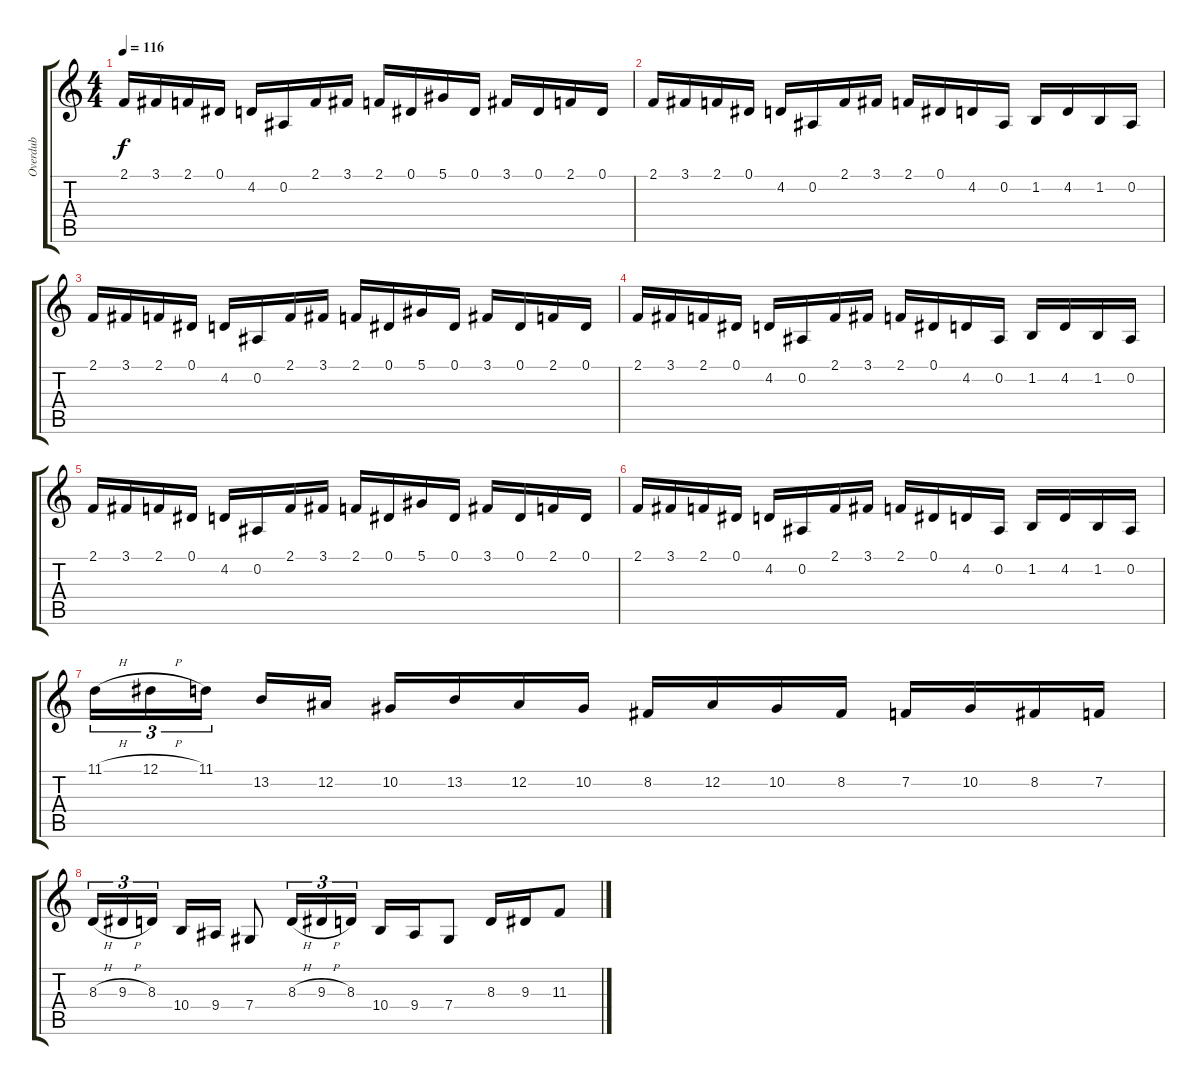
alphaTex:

\track ("Overdub" "Overdub") {instrument viola}
\staff {score tabs}
\tuning (Eb4 Bb3 Gb3 Db3 Ab2 Eb2) {hide}
\ts (4 4)
\tempo 116
\clef g2
\ks c
2.1.16{dy f} 3.1.16 2.1.16 0.1.16 4.2.16 0.2.16 2.1.16 3.1.16 2.1.16 0.1.16 5.1.16 0.1.16 3.1.16 0.1.16 2.1.16 0.1.16 |
2.1.16 3.1.16 2.1.16 0.1.16 4.2.16 0.2.16 2.1.16 3.1.16 2.1.16 0.1.16 4.2.16 0.2.16 1.2.16 4.2.16 1.2.16 0.2.16 |
2.1.16 3.1.16 2.1.16 0.1.16 4.2.16 0.2.16 2.1.16 3.1.16 2.1.16 0.1.16 5.1.16 0.1.16 3.1.16 0.1.16 2.1.16 0.1.16 |
2.1.16 3.1.16 2.1.16 0.1.16 4.2.16 0.2.16 2.1.16 3.1.16 2.1.16 0.1.16 4.2.16 0.2.16 1.2.16 4.2.16 1.2.16 0.2.16 |
2.1.16 3.1.16 2.1.16 0.1.16 4.2.16 0.2.16 2.1.16 3.1.16 2.1.16 0.1.16 5.1.16 0.1.16 3.1.16 0.1.16 2.1.16 0.1.16 |
2.1.16 3.1.16 2.1.16 0.1.16 4.2.16 0.2.16 2.1.16 3.1.16 2.1.16 0.1.16 4.2.16 0.2.16 1.2.16 4.2.16 1.2.16 0.2.16 |
\section ("" "")
11.1{h}.16{tu (3 2)} 12.1{h}.16{tu (3 2)} 11.1.16{tu (3 2)} 13.2.16 12.2.16 10.2.16 13.2.16 12.2.16 10.2.16 8.2.16 12.2.16 10.2.16 8.2.16 7.2.16 10.2.16 8.2.16 7.2.16 |
8.3{h}.16{tu (3 2)} 9.3{h}.16{tu (3 2)} 8.3.16{tu (3 2)} 10.4.16 9.4.16 7.4.8 8.3{h}.16{tu (3 2)} 9.3{h}.16{tu (3 2)} 8.3.16{tu (3 2)} 10.4.16 9.4.16 7.4.8 8.3.16 9.3.16 11.3.8
